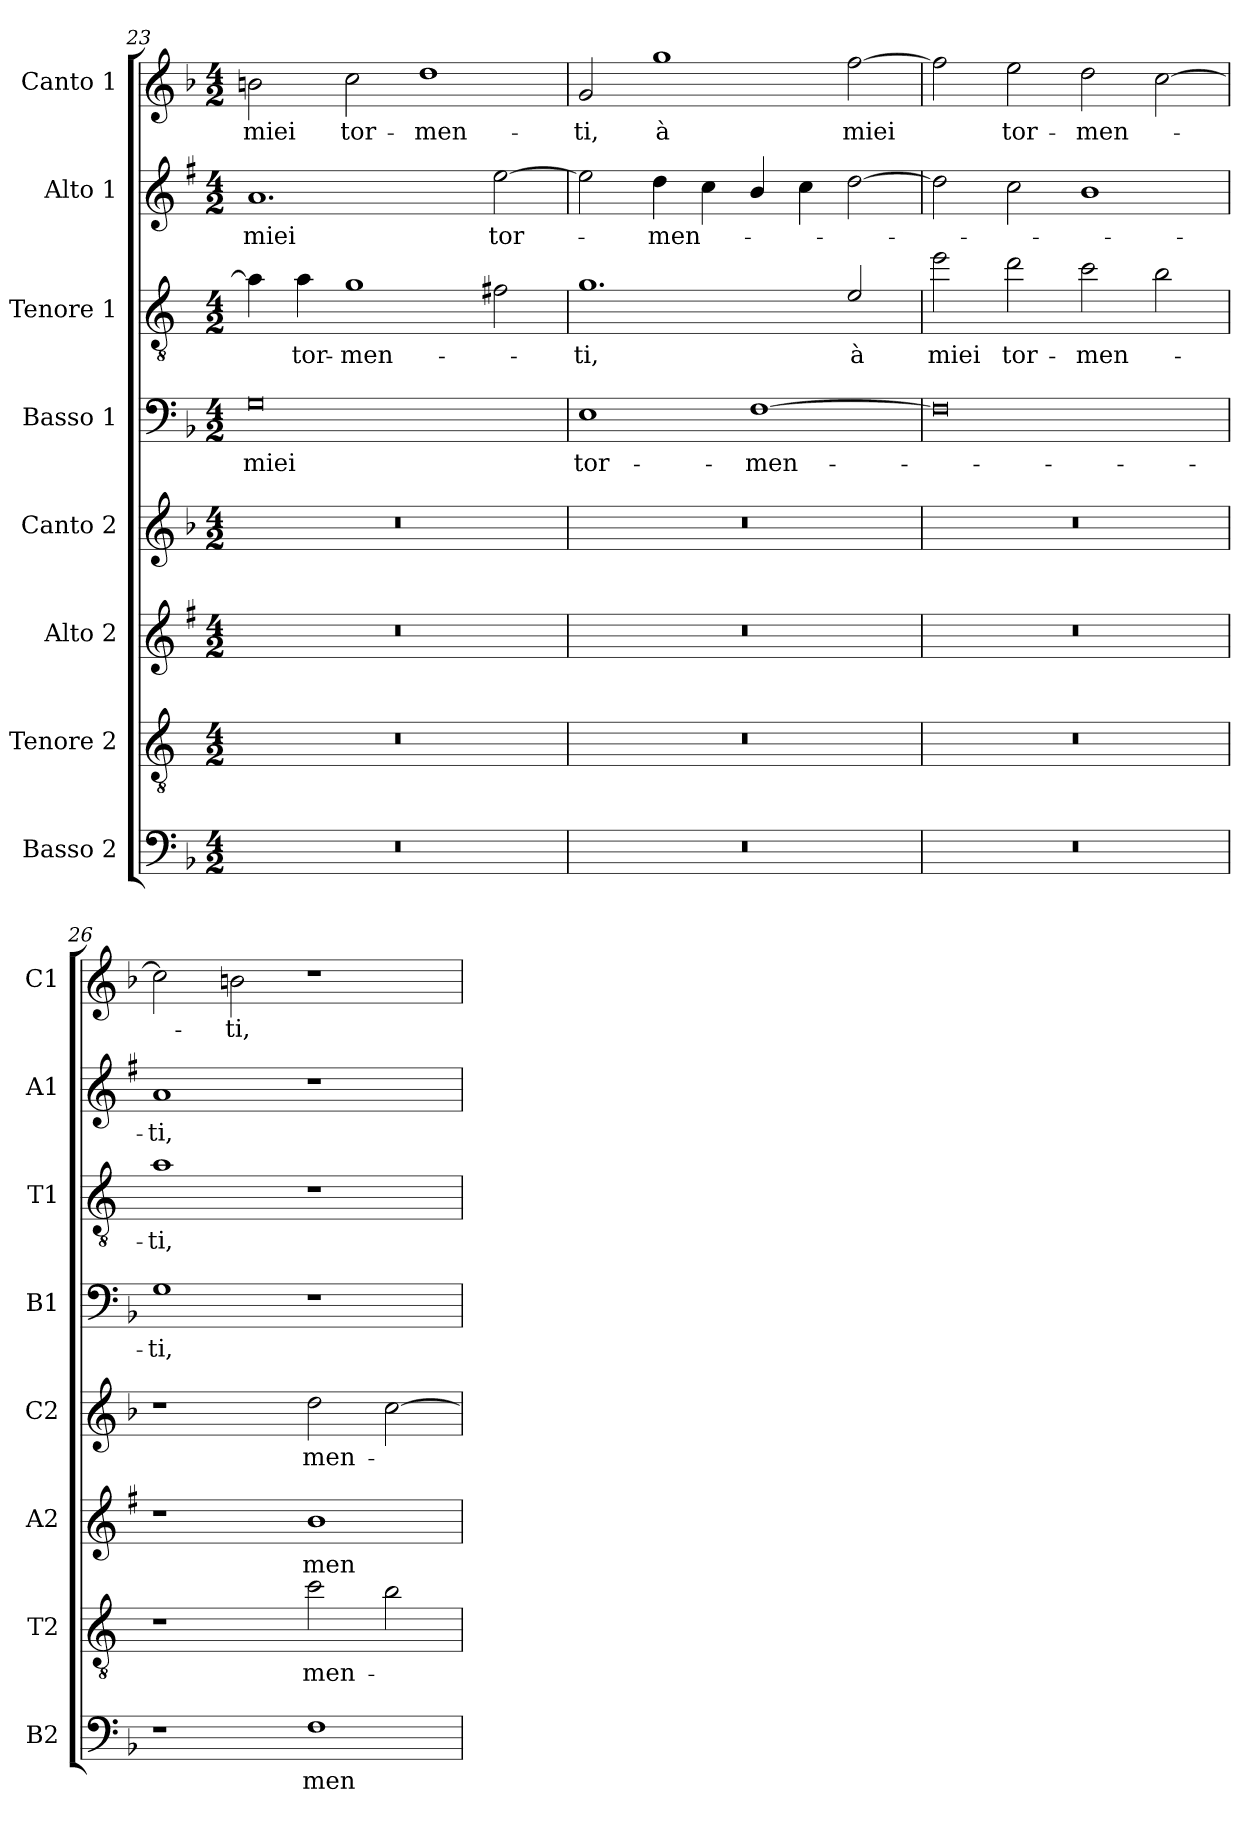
**kern	**text	**kern	**text	**kern	**text	**kern	**text	**kern	**text	**kern	**text	**kern	**text	**kern	**text
*part8	*part8	*part7	*part7	*part6	*part6	*part5	*part5	*part4	*part4	*part3	*part3	*part2	*part2	*part1	*part1
*staff8	*staff8	*staff7	*staff7	*staff6	*staff6	*staff5	*staff5	*staff4	*staff4	*staff3	*staff3	*staff2	*staff2	*staff1	*staff1
*I"Basso 2	*	*I"Tenore 2	*	*I"Alto 2	*	*I"Canto 2	*	*I"Basso 1	*	*I"Tenore 1	*	*I"Alto 1	*	*I"Canto 1	*
*I'B2	*	*I'T2	*	*I'A2	*	*I'C2	*	*I'B1	*	*I'T1	*	*I'A1	*	*I'C1	*
*clefF4	*	*clefGv2	*	*clefG2	*	*clefG2	*	*clefF4	*	*clefGv2	*	*clefG2	*	*clefG2	*
*	*	*ITrd4c7	*	*ITrd1c2	*	*	*	*	*	*ITrd4c7	*	*ITrd1c2	*	*	*
*k[b-]	*	*k[b-]	*	*k[b-]	*	*k[b-]	*	*k[b-]	*	*k[b-]	*	*k[b-]	*	*k[b-]	*
*F:	*	*F:	*	*F:	*	*F:	*	*F:	*	*F:	*	*F:	*	*F:	*
*M4/2	*	*M4/2	*	*M4/2	*	*M4/2	*	*M4/2	*	*M4/2	*	*M4/2	*	*M4/2	*
=23	=23	=23	=23	=23	=23	=23	=23	=23	=23	=23	=23	=23	=23	=23	=23
!	!	!	!	!	!	!	!	!	!LO:LY:b	!	!	!	!LO:LY:b	!	!LO:LY:b
0r	.	0r	.	0r	.	0r	.	0G	miei	4d\]	.	1.g	miei	2bn\	miei
!	!	!	!	!	!	!	!	!	!	!	!LO:LY:b	!	!	!	!
.	.	.	.	.	.	.	.	.	.	4d\	tor-	.	.	.	.
!	!	!	!	!	!	!	!	!	!	!	!LO:LY:b	!	!	!	!LO:LY:b
.	.	.	.	.	.	.	.	.	.	1c	-men-	.	.	2cc\	tor-
!	!	!	!	!	!	!	!	!	!	!	!	!	!	!	!LO:LY:b
.	.	.	.	.	.	.	.	.	.	.	.	.	.	1dd	-men-
!	!	!	!	!	!	!	!	!	!	!	!	!	!LO:LY:b	!	!
.	.	.	.	.	.	.	.	.	.	2Bn\	.	[2dd\	tor-	.	.
=24	=24	=24	=24	=24	=24	=24	=24	=24	=24	=24	=24	=24	=24	=24	=24
!	!	!	!	!	!	!	!	!	!LO:LY:b	!	!LO:LY:b	!	!	!	!LO:LY:b
0r	.	0r	.	0r	.	0r	.	1E	tor-	1.c	-ti,	2dd\]	.	2g/	-ti,
!	!	!	!	!	!	!	!	!	!	!	!	!	!LO:LY:b	!	!LO:LY:b
.	.	.	.	.	.	.	.	.	.	.	.	4cc\	-men-	1gg	à
.	.	.	.	.	.	.	.	.	.	.	.	4b-\	.	.	.
!	!	!	!	!	!	!	!	!	!LO:LY:b	!	!	!	!	!	!
.	.	.	.	.	.	.	.	[1F	-men-	.	.	4a/	.	.	.
.	.	.	.	.	.	.	.	.	.	.	.	4b-\	.	.	.
!	!	!	!	!	!	!	!	!	!	!	!LO:LY:b	!	!	!	!LO:LY:b
.	.	.	.	.	.	.	.	.	.	2A/	à	[2cc\	.	[2ff\	miei
=25	=25	=25	=25	=25	=25	=25	=25	=25	=25	=25	=25	=25	=25	=25	=25
!	!	!	!	!	!	!	!	!	!	!	!LO:LY:b	!	!	!	!
0r	.	0r	.	0r	.	0r	.	0F]	.	2a\	miei	2cc\]	.	2ff\]	.
!	!	!	!	!	!	!	!	!	!	!	!LO:LY:b	!	!	!	!LO:LY:b
.	.	.	.	.	.	.	.	.	.	2g\	tor-	2b-\	.	2ee\	tor-
!	!	!	!	!	!	!	!	!	!	!	!LO:LY:b	!	!	!	!LO:LY:b
.	.	.	.	.	.	.	.	.	.	2f\	-men-	1a	.	2dd\	-men-
.	.	.	.	.	.	.	.	.	.	2e\	.	.	.	[2cc\	.
!!LO:LB:g=z
=26	=26	=26	=26	=26	=26	=26	=26	=26	=26	=26	=26	=26	=26	=26	=26
!	!	!	!	!	!	!	!	!	!LO:LY:b	!	!LO:LY:b	!	!LO:LY:b	!	!
1r	.	1r	.	1r	.	1r	.	1G	-ti,	1d	-ti,	1g	-ti,	2cc\]	.
!	!	!	!	!	!	!	!	!	!	!	!	!	!	!	!LO:LY:b
.	.	.	.	.	.	.	.	.	.	.	.	.	.	2bn\	-ti,
!	!LO:LY:b	!	!LO:LY:b	!	!LO:LY:b	!	!LO:LY:b	!	!	!	!	!	!	!	!
1F	men-	2f\	men-	1a	men-	2dd\	men-	1r	.	1r	.	1r	.	1r	.
.	.	2e\	.	.	.	[2cc\	.	.	.	.	.	.	.	.	.
=	=	=	=	=	=	=	=	=	=	=	=	=	=	=	=
*-	*-	*-	*-	*-	*-	*-	*-	*-	*-	*-	*-	*-	*-	*-	*-
